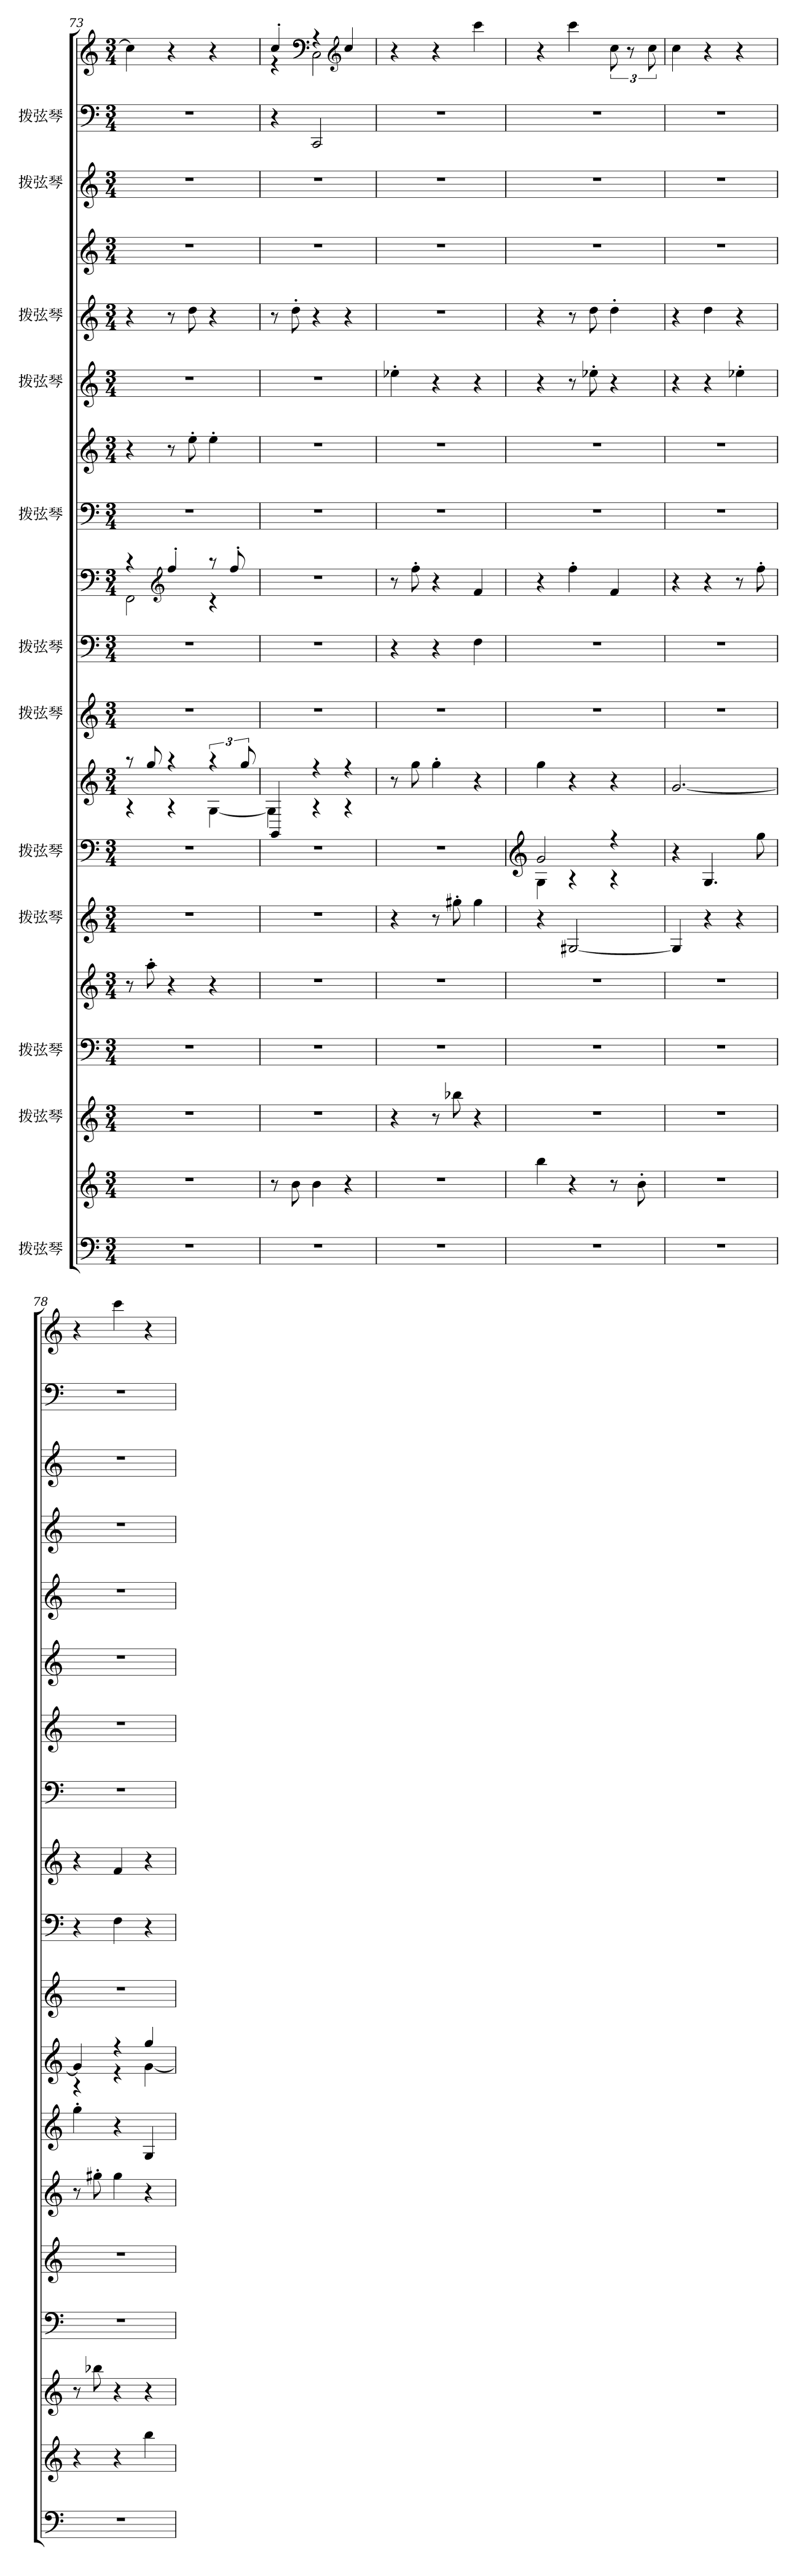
**kern	**kern	**kern	**kern	**kern	**kern	**kern	**kern	**kern	**kern	**kern	**kern	**kern	**kern	**kern	**kern	**kern	**kern	**kern
*part12	*part12	*part11	*part10	*part10	*part9	*part8	*part8	*part7	*part6	*part6	*part5	*part5	*part4	*part3	*part3	*part2	*part1	*part1
*staff19	*staff18	*staff17	*staff16	*staff15	*staff14	*staff13	*staff12	*staff11	*staff10	*staff9	*staff8	*staff7	*staff6	*staff5	*staff4	*staff3	*staff2	*staff1
*I"拨弦琴	*	*I"拨弦琴	*I"拨弦琴	*	*I"拨弦琴	*I"拨弦琴	*	*I"拨弦琴	*I"拨弦琴	*	*I"拨弦琴	*	*I"拨弦琴	*I"拨弦琴	*	*I"拨弦琴	*I"拨弦琴	*
*clefF4	*clefG2	*clefG2	*clefF4	*clefG2	*clefG2	*clefF4	*clefG2	*clefG2	*clefF4	*clefF4	*clefF4	*clefG2	*clefG2	*clefG2	*clefG2	*clefG2	*clefF4	*clefG2
*k[]	*k[]	*k[]	*k[]	*k[]	*k[]	*k[]	*k[]	*k[]	*k[]	*k[]	*k[]	*k[]	*k[]	*k[]	*k[]	*k[]	*k[]	*k[]
*M3/4	*M3/4	*M3/4	*M3/4	*M3/4	*M3/4	*M3/4	*M3/4	*M3/4	*M3/4	*M3/4	*M3/4	*M3/4	*M3/4	*M3/4	*M3/4	*M3/4	*M3/4	*M3/4
=73	=73	=73	=73	=73	=73	=73	=73	=73	=73	=73	=73	=73	=73	=73	=73	=73	=73	=73
*	*	*	*	*	*	*	*^	*	*	*^	*	*	*	*	*	*	*	*
2.r	2.r	2.r	2.r	8r	2.r	2.r	8r	4r	2.r	2.r	4r	2FF\	2.r	4r	2.r	4r	2.r	2.r	2.r	4cc\]
.	.	.	.	8aa'\	.	.	8gg/	.	.	.	.	.	.	.	.	.	.	.	.	.
*	*	*	*	*	*	*	*	*	*	*	*clefG2	*	*	*	*	*	*	*	*	*
.	.	.	.	4r	.	.	4r	4r	.	.	4ff'/	.	.	8r	.	8r	.	.	.	4r
.	.	.	.	.	.	.	.	.	.	.	.	.	.	8ee'\	.	8dd\	.	.	.	.
.	.	.	.	4r	.	.	6r	[4G\	.	.	8r	4r	.	4ee'\	.	4r	.	.	.	4r
.	.	.	.	.	.	.	.	.	.	.	8ff'/	.	.	.	.	.	.	.	.	.
.	.	.	.	.	.	.	12gg/	.	.	.	.	.	.	.	.	.	.	.	.	.
*	*	*	*	*	*	*	*	*	*	*	*v	*v	*	*	*	*	*	*	*	*
=74	=74	=74	=74	=74	=74	=74	=74	=74	=74	=74	=74	=74	=74	=74	=74	=74	=74	=74	=74
*	*	*	*	*	*	*	*	*	*	*	*	*	*	*	*	*	*	*	*^
2.r	8r	2.r	2.r	2.r	2.r	2.r	4GG/	4G\]	2.r	2.r	2.r	2.r	2.r	2.r	8r	2.r	2.r	4r	4cc'/	4r
.	8b\	.	.	.	.	.	.	.	.	.	.	.	.	.	8dd'\	.	.	.	.	.
*	*	*	*	*	*	*	*	*	*	*	*	*	*	*	*	*	*	*	*clefF4	*
.	4b\	.	.	.	.	.	4r	4r	.	.	.	.	.	.	4r	.	.	2CC/	4r	2C\
*	*	*	*	*	*	*	*	*	*	*	*	*	*	*	*	*	*	*	*clefG2	*
.	4r	.	.	.	.	.	4r	4r	.	.	.	.	.	.	4r	.	.	.	4cc/	.
*	*	*	*	*	*	*	*v	*v	*	*	*	*	*	*	*	*	*	*	*v	*v
=75	=75	=75	=75	=75	=75	=75	=75	=75	=75	=75	=75	=75	=75	=75	=75	=75	=75	=75
2.r	2.r	4r	2.r	2.r	4r	2.r	8r	2.r	4r	8r	2.r	2.r	4ee-X'\	2.r	2.r	2.r	2.r	4r
.	.	.	.	.	.	.	8gg\	.	.	8ff'\	.	.	.	.	.	.	.	.
.	.	8r	.	.	8r	.	4gg'\	.	4r	4r	.	.	4r	.	.	.	.	4r
.	.	8bb-X\	.	.	8gg#X'\	.	.	.	.	.	.	.	.	.	.	.	.	.
.	.	4r	.	.	4gg#\	.	4r	.	4F\	4f/	.	.	4r	.	.	.	.	4ccc\
!!LO:PB:g=z
=76	=76	=76	=76	=76	=76	=76	=76	=76	=76	=76	=76	=76	=76	=76	=76	=76	=76	=76
*	*	*	*	*	*	*clefG2	*	*	*	*	*	*	*	*	*	*	*	*
*	*	*	*	*	*	*^	*	*	*	*	*	*	*	*	*	*	*	*
2.r	4bb\	2.r	2.r	2.r	4r	2g/	4G\	4gg\	2.r	2.r	4r	2.r	2.r	4r	4r	2.r	2.r	2.r	4r
.	4r	.	.	.	[2G#X/	.	4r	4r	.	.	4ff'\	.	.	8r	8r	.	.	.	4ccc\
.	.	.	.	.	.	.	.	.	.	.	.	.	.	8ee-X'\	8dd\	.	.	.	.
.	8r	.	.	.	.	4r	4r	4r	.	.	4f/	.	.	4r	4dd'\	.	.	.	12cc\
.	.	.	.	.	.	.	.	.	.	.	.	.	.	.	.	.	.	.	12r
.	8b'\	.	.	.	.	.	.	.	.	.	.	.	.	.	.	.	.	.	.
.	.	.	.	.	.	.	.	.	.	.	.	.	.	.	.	.	.	.	12cc\
*	*	*	*	*	*	*v	*v	*	*	*	*	*	*	*	*	*	*	*	*
=77	=77	=77	=77	=77	=77	=77	=77	=77	=77	=77	=77	=77	=77	=77	=77	=77	=77	=77
2.r	2.r	2.r	2.r	2.r	4G#/]	4r	[2.g/	2.r	2.r	4r	2.r	2.r	4r	4r	2.r	2.r	2.r	4cc\
.	.	.	.	.	4r	4.G/	.	.	.	4r	.	.	4r	4dd\	.	.	.	4r
.	.	.	.	.	4r	.	.	.	.	8r	.	.	4ee-X'\	4r	.	.	.	4r
.	.	.	.	.	.	8gg\	.	.	.	8ff'\	.	.	.	.	.	.	.	.
=78	=78	=78	=78	=78	=78	=78	=78	=78	=78	=78	=78	=78	=78	=78	=78	=78	=78	=78
*	*	*	*	*	*	*	*^	*	*	*	*	*	*	*	*	*	*	*
2.r	4r	8r	2.r	2.r	8r	4gg'\	4g/]	4r	2.r	4r	4r	2.r	2.r	2.r	2.r	2.r	2.r	2.r	4r
.	.	8bb-X\	.	.	8gg#X'\	.	.	.	.	.	.	.	.	.	.	.	.	.	.
.	4r	4r	.	.	4gg#\	4r	4r	4r	.	4F\	4f/	.	.	.	.	.	.	.	4ccc\
.	4bb\	4r	.	.	4r	4G/	4gg/	[4g\	.	4r	4r	.	.	.	.	.	.	.	4r
*	*	*	*	*	*	*	*v	*v	*	*	*	*	*	*	*	*	*	*	*
=	=	=	=	=	=	=	=	=	=	=	=	=	=	=	=	=	=	=
*-	*-	*-	*-	*-	*-	*-	*-	*-	*-	*-	*-	*-	*-	*-	*-	*-	*-	*-
